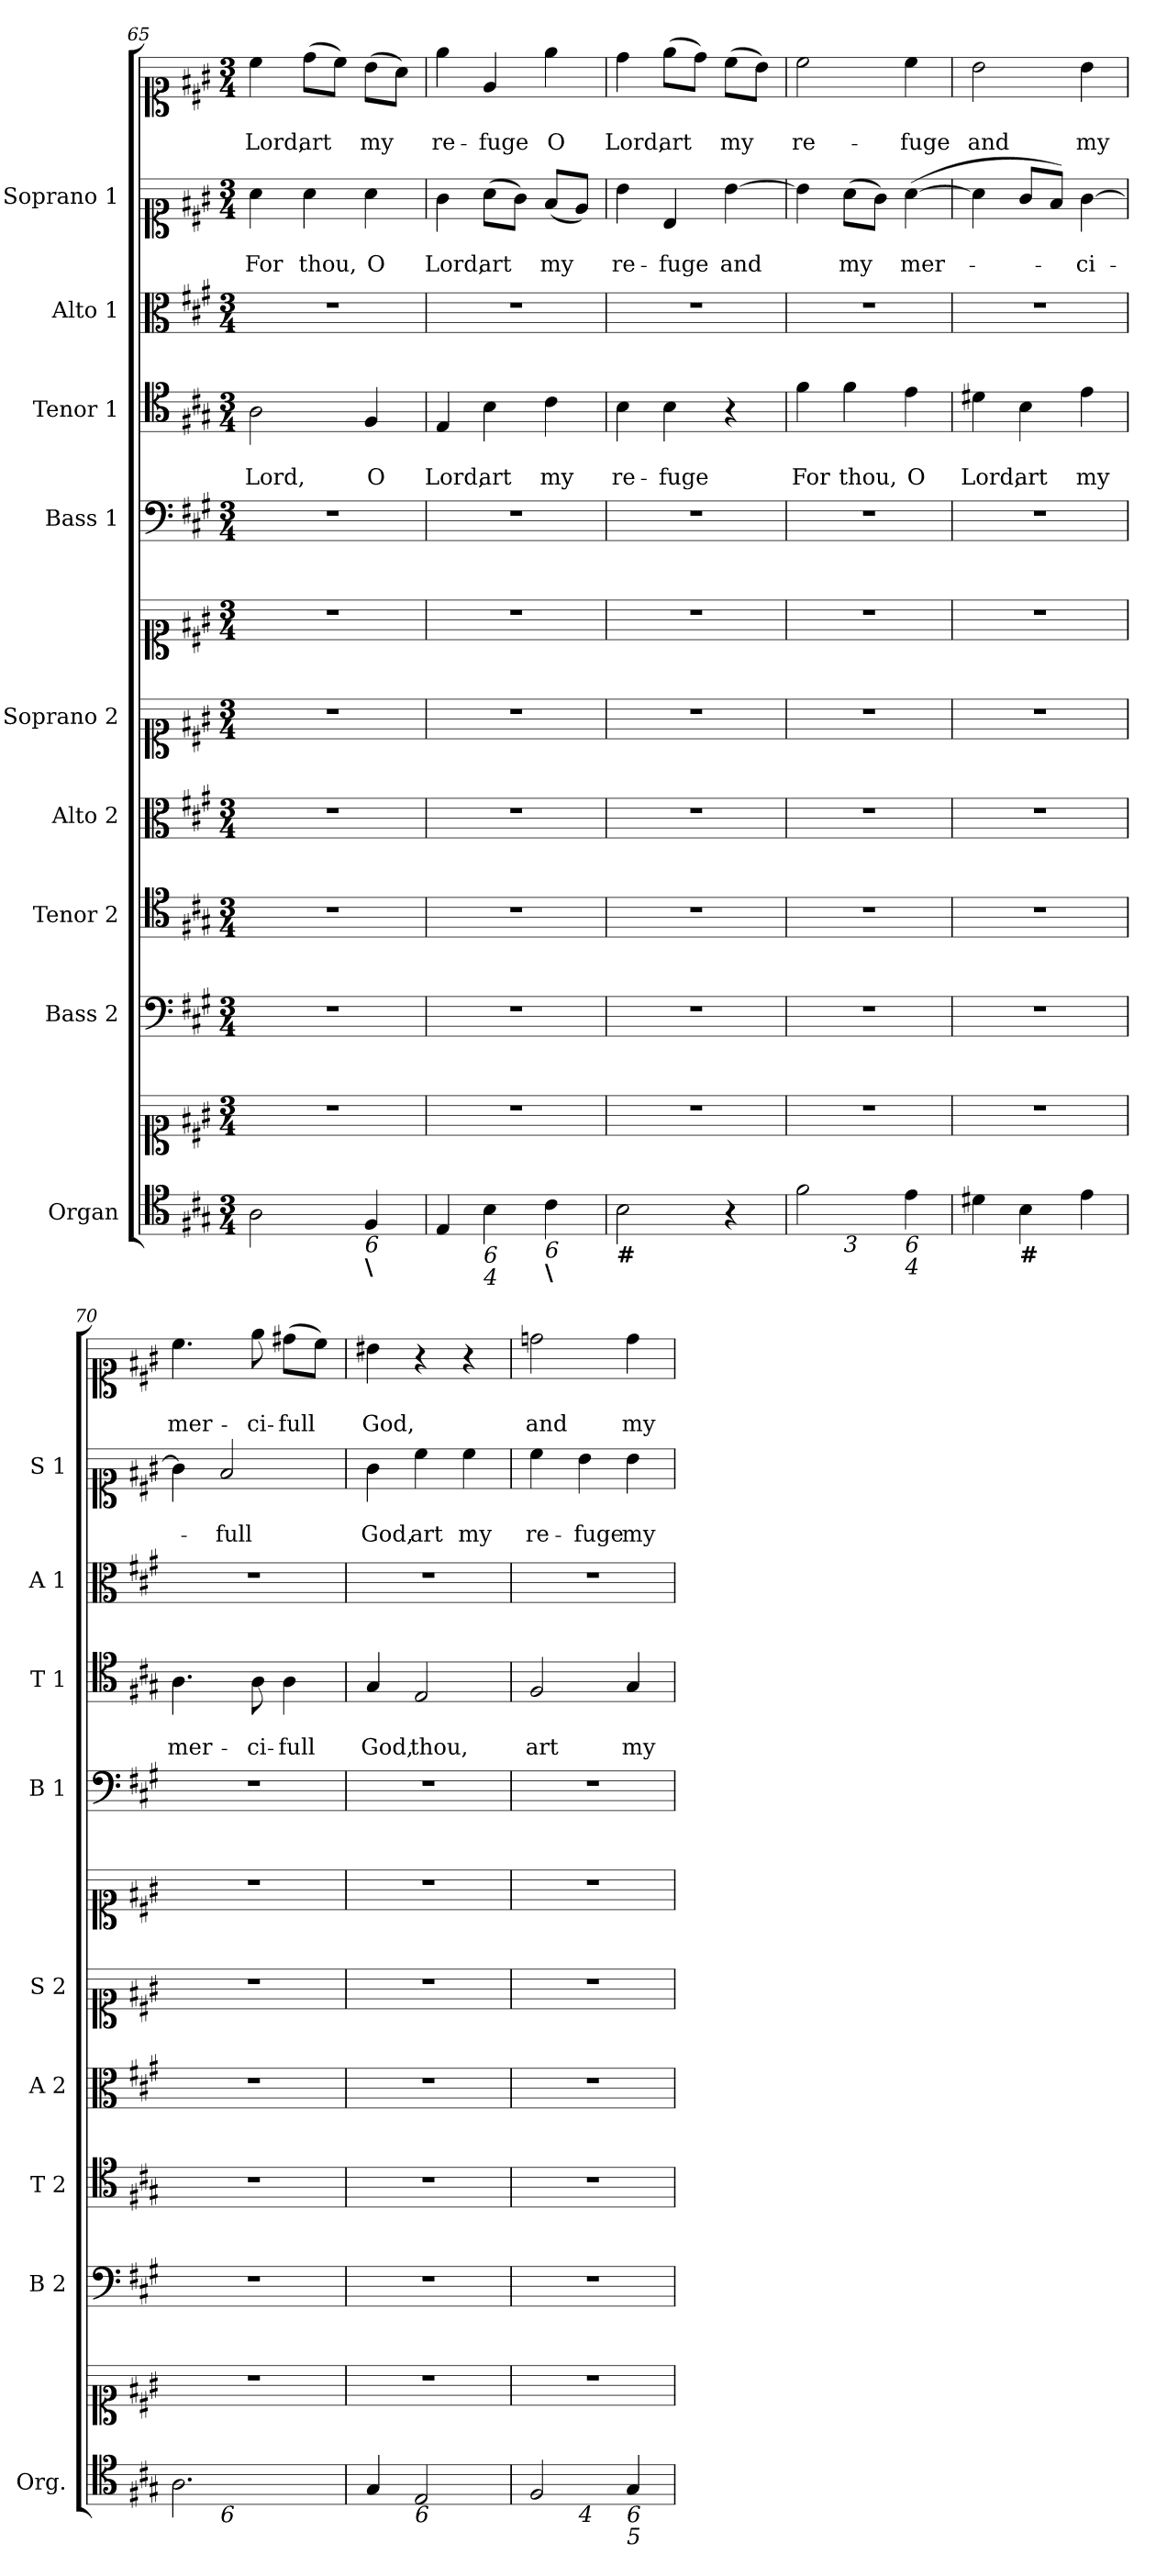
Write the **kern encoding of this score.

**kern	**kern	**kern	**kern	**kern	**kern	**kern	**kern	**kern	**text	**text	**kern	**kern	**text	**text	**kern	**text	**text
*part11	*part11	*part10	*part9	*part8	*part7	*part6	*part5	*part4	*part4	*part4	*part3	*part2	*part2	*part2	*part1	*part1	*part1
*staff12	*staff11	*staff10	*staff9	*staff8	*staff7	*staff6	*staff5	*staff4	*staff4	*staff4	*staff3	*staff2	*staff2	*staff2	*staff1	*staff1	*staff1
*I"Organ	*	*I"Bass 2	*I"Tenor 2	*I"Alto 2	*I"Soprano 2	*	*I"Bass 1	*I"Tenor 1	*	*	*I"Alto 1	*I"Soprano 1	*	*	*	*	*
*I'Org.	*	*I'B 2	*I'T 2	*I'A 2	*I'S 2	*	*I'B 1	*I'T 1	*	*	*I'A 1	*I'S 1	*	*	*	*	*
*clefC4	*clefC1	*clefF4	*clefC4	*clefC3	*clefC1	*clefC1	*clefF4	*clefC4	*	*	*clefC3	*clefC1	*	*	*clefC1	*	*
*k[f#c#g#]	*k[f#c#g#]	*k[f#c#g#]	*k[f#c#g#]	*k[f#c#g#]	*k[f#c#g#]	*k[f#c#g#]	*k[f#c#g#]	*k[f#c#g#]	*	*	*k[f#c#g#]	*k[f#c#g#]	*	*	*k[f#c#g#]	*	*
*A:	*A:	*A:	*A:	*A:	*A:	*A:	*A:	*A:	*	*	*A:	*A:	*	*	*A:	*	*
*M3/4	*M3/4	*M3/4	*M3/4	*M3/4	*M3/4	*M3/4	*M3/4	*M3/4	*	*	*M3/4	*M3/4	*	*	*M3/4	*	*
=65	=65	=65	=65	=65	=65	=65	=65	=65	=65	=65	=65	=65	=65	=65	=65	=65	=65
!	!	!	!	!	!	!	!	!	!	!LO:LY:b	!	!	!	!LO:LY:b	!	!	!LO:LY:b
2A\	2.r	2.r	2.r	2.r	2.r	2.r	2.r	2A\	.	Lord,	2.r	4a\	.	For	4cc#\	.	Lord,
!	!	!	!	!	!	!	!	!	!	!	!	!	!	!LO:LY:b	!	!	!LO:LY:b
.	.	.	.	.	.	.	.	.	.	.	.	4a\	.	thou,	(>8dd\L	.	art
.	.	.	.	.	.	.	.	.	.	.	.	.	.	.	8cc#\J)	.	.
!LO:TX:b:i:t=6	!	!	!	!	!	!	!	!	!	!	!	!	!	!	!	!	!
!LO:TX:b:B:t=\	!	!	!	!	!	!	!	!	!	!	!	!	!	!	!	!	!
!	!	!	!	!	!	!	!	!	!	!LO:LY:b	!	!	!	!LO:LY:b	!	!	!LO:LY:b
4F#/	.	.	.	.	.	.	.	4F#/	.	O	.	4a\	.	O	(>8b\L	.	my
.	.	.	.	.	.	.	.	.	.	.	.	.	.	.	8a\J)	.	.
=66	=66	=66	=66	=66	=66	=66	=66	=66	=66	=66	=66	=66	=66	=66	=66	=66	=66
!	!	!	!	!	!	!	!	!	!	!LO:LY:b	!	!	!	!LO:LY:b	!	!	!LO:LY:b
4E/	2.r	2.r	2.r	2.r	2.r	2.r	2.r	4E/	.	Lord,	2.r	4g#\	.	Lord,	4ee\	.	re-
!LO:TX:b:i:t=6	!	!	!	!	!	!	!	!	!	!	!	!	!	!	!	!	!
!LO:TX:b:i:t=4	!	!	!	!	!	!	!	!	!	!	!	!	!	!	!	!	!
!	!	!	!	!	!	!	!	!	!	!LO:LY:b	!	!	!	!LO:LY:b	!	!	!LO:LY:b
4B\	.	.	.	.	.	.	.	4B\	.	art	.	(>8a\L	.	art	4e/	.	-fuge
.	.	.	.	.	.	.	.	.	.	.	.	8g#\J)	.	.	.	.	.
!LO:TX:b:i:t=6	!	!	!	!	!	!	!	!	!	!	!	!	!	!	!	!	!
!LO:TX:b:B:t=\	!	!	!	!	!	!	!	!	!	!	!	!	!	!	!	!	!
!	!	!	!	!	!	!	!	!	!	!LO:LY:b	!	!	!	!LO:LY:b	!	!	!LO:LY:b
4c#\	.	.	.	.	.	.	.	4c#\	.	my	.	(<8f#/L	.	my	4ee\	.	O
.	.	.	.	.	.	.	.	.	.	.	.	8e/J)	.	.	.	.	.
=67	=67	=67	=67	=67	=67	=67	=67	=67	=67	=67	=67	=67	=67	=67	=67	=67	=67
!LO:TX:b:B:t=#	!	!	!	!	!	!	!	!	!	!	!	!	!	!	!	!	!
!	!	!	!	!	!	!	!	!	!	!LO:LY:b	!	!	!	!LO:LY:b	!	!	!LO:LY:b
2B\	2.r	2.r	2.r	2.r	2.r	2.r	2.r	4B\	.	re-	2.r	4b\	.	re-	4dd\	.	Lord,
!	!	!	!	!	!	!	!	!	!	!LO:LY:b	!	!	!	!LO:LY:b	!	!	!LO:LY:b
.	.	.	.	.	.	.	.	4B\	.	-fuge	.	4B/	.	-fuge	(>8ee\L	.	art
.	.	.	.	.	.	.	.	.	.	.	.	.	.	.	8dd\J)	.	.
!	!	!	!	!	!	!	!	!	!	!	!	!	!	!LO:LY:b	!	!	!LO:LY:b
4r	.	.	.	.	.	.	.	4r	.	.	.	[4b\	.	and	(>8cc#\L	.	my
.	.	.	.	.	.	.	.	.	.	.	.	.	.	.	8b\J)	.	.
!!LO:LB:g=z
=68	=68	=68	=68	=68	=68	=68	=68	=68	=68	=68	=68	=68	=68	=68	=68	=68	=68
!LO:TX:b:i:t=4	!	!	!	!	!	!	!	!	!	!	!	!	!	!	!	!	!
!	!	!	!	!	!	!	!	!	!	!LO:LY:b	!	!	!	!	!	!	!LO:LY:b
*^	*	*	*	*	*	*	*	*	*	*	*	*	*	*	*	*	*
2f#\	4ryy	2.r	2.r	2.r	2.r	2.r	2.r	2.r	4f#\	.	For	2.r	4b\]	.	.	2cc#\	.	re-
!	!LO:TX:b:i:t=3	!	!	!	!	!	!	!	!	!	!	!	!	!	!	!	!	!
!	!	!	!	!	!	!	!	!	!	!	!LO:LY:b	!	!	!	!LO:LY:b	!	!	!
.	2ryy	.	.	.	.	.	.	.	4f#\	.	thou,	.	(>8a\L	.	my	.	.	.
.	.	.	.	.	.	.	.	.	.	.	.	.	8g#\J)	.	.	.	.	.
!LO:TX:b:i:t=6	!	!	!	!	!	!	!	!	!	!	!	!	!	!	!	!	!	!
!LO:TX:b:i:t=4	!	!	!	!	!	!	!	!	!	!	!	!	!	!	!	!	!	!
!	!	!	!	!	!	!	!	!	!	!	!LO:LY:b	!	!	!	!LO:LY:b	!	!	!LO:LY:b
4e\	.	.	.	.	.	.	.	.	4e\	.	O	.	(>[4a\	.	mer-	4cc#\	.	-fuge
=69	=69	=69	=69	=69	=69	=69	=69	=69	=69	=69	=69	=69	=69	=69	=69	=69	=69	=69
!LO:TX:b:i:t=6	!	!	!	!	!	!	!	!	!	!	!	!	!	!	!	!	!	!
!LO:TX:b:i:t=5	!	!	!	!	!	!	!	!	!	!	!	!	!	!	!	!	!	!
!	!	!	!	!	!	!	!	!	!	!	!LO:LY:b	!	!	!	!	!	!	!LO:LY:b
*v	*v	*	*	*	*	*	*	*	*	*	*	*	*	*	*	*	*	*
4d#X\	2.r	2.r	2.r	2.r	2.r	2.r	2.r	4d#X\	.	Lord,	2.r	4a\]	.	.	2b\	.	and
!LO:TX:b:B:t=#	!	!	!	!	!	!	!	!	!	!	!	!	!	!	!	!	!
!	!	!	!	!	!	!	!	!	!	!LO:LY:b	!	!	!	!	!	!	!
4B\	.	.	.	.	.	.	.	4B\	.	art	.	8g#/L	.	.	.	.	.
.	.	.	.	.	.	.	.	.	.	.	.	8f#/J)	.	.	.	.	.
!	!	!	!	!	!	!	!	!	!	!LO:LY:b	!	!	!	!LO:LY:b	!	!	!LO:LY:b
4e\	.	.	.	.	.	.	.	4e\	.	my	.	[4g#\	.	-ci-	4b\	.	my
=70	=70	=70	=70	=70	=70	=70	=70	=70	=70	=70	=70	=70	=70	=70	=70	=70	=70
!LO:TX:b:i:t=7	!	!	!	!	!	!	!	!	!	!	!	!	!	!	!	!	!
!	!	!	!	!	!	!	!	!	!	!LO:LY:b	!	!	!	!	!	!	!LO:LY:b
*^	*	*	*	*	*	*	*	*	*	*	*	*	*	*	*	*	*
2.A\	4ryy	2.r	2.r	2.r	2.r	2.r	2.r	2.r	4.A\	.	mer-	2.r	4g#\]	.	.	4.cc#\	.	mer-
!	!LO:TX:b:i:t=6	!	!	!	!	!	!	!	!	!	!	!	!	!	!	!	!	!
!	!	!	!	!	!	!	!	!	!	!	!	!	!	!	!LO:LY:b	!	!	!
.	2ryy	.	.	.	.	.	.	.	.	.	.	.	2f#/	.	-full	.	.	.
!	!	!	!	!	!	!	!	!	!	!	!LO:LY:b	!	!	!	!	!	!	!LO:LY:b
.	.	.	.	.	.	.	.	.	8A\	.	-ci-	.	.	.	.	8ee\	.	-ci-
!	!	!	!	!	!	!	!	!	!	!	!LO:LY:b	!	!	!	!	!	!	!LO:LY:b
.	.	.	.	.	.	.	.	.	4A\	.	-full	.	.	.	.	(>8dd#X\L	.	-full
.	.	.	.	.	.	.	.	.	.	.	.	.	.	.	.	8cc#\J)	.	.
=71	=71	=71	=71	=71	=71	=71	=71	=71	=71	=71	=71	=71	=71	=71	=71	=71	=71	=71
!LO:TX:b:B:t=#	!	!	!	!	!	!	!	!	!	!	!	!	!	!	!	!	!	!
!	!	!	!	!	!	!	!	!	!	!	!LO:LY:b	!	!	!	!LO:LY:b	!	!	!LO:LY:b
*v	*v	*	*	*	*	*	*	*	*	*	*	*	*	*	*	*	*	*
4G#/	2.r	2.r	2.r	2.r	2.r	2.r	2.r	4G#/	.	God,	2.r	4g#\	.	God,	4b#X\	.	God,
!LO:TX:b:i:t=6	!	!	!	!	!	!	!	!	!	!	!	!	!	!	!	!	!
!	!	!	!	!	!	!	!	!	!	!LO:LY:b	!	!	!	!LO:LY:b	!	!	!
2E/	.	.	.	.	.	.	.	2E/	.	thou,	.	4cc#\	.	art	4r	.	.
!	!	!	!	!	!	!	!	!	!	!	!	!	!	!LO:LY:b	!	!	!
.	.	.	.	.	.	.	.	.	.	.	.	4cc#\	.	my	4r	.	.
=72	=72	=72	=72	=72	=72	=72	=72	=72	=72	=72	=72	=72	=72	=72	=72	=72	=72
!LO:TX:b:i:t=6	!	!	!	!	!	!	!	!	!	!	!	!	!	!	!	!	!
!LO:TX:b:i:t=5	!	!	!	!	!	!	!	!	!	!	!	!	!	!	!	!	!
!	!	!	!	!	!	!	!	!	!	!LO:LY:b	!	!	!	!LO:LY:b	!	!	!LO:LY:b
*^	*	*	*	*	*	*	*	*	*	*	*	*	*	*	*	*	*
2F#/	4ryy	2.r	2.r	2.r	2.r	2.r	2.r	2.r	2F#/	.	art	2.r	4cc#\	.	re-	2ddn\	.	and
!	!LO:TX:b:i:t=4	!	!	!	!	!	!	!	!	!	!	!	!	!	!	!	!	!
!	!	!	!	!	!	!	!	!	!	!	!	!	!	!	!LO:LY:b	!	!	!
.	2ryy	.	.	.	.	.	.	.	.	.	.	.	4b\	.	-fuge	.	.	.
!LO:TX:b:i:t=6	!	!	!	!	!	!	!	!	!	!	!	!	!	!	!	!	!	!
!LO:TX:b:i:t=5	!	!	!	!	!	!	!	!	!	!	!	!	!	!	!	!	!	!
!	!	!	!	!	!	!	!	!	!	!	!LO:LY:b	!	!	!	!LO:LY:b	!	!	!LO:LY:b
4G#/	.	.	.	.	.	.	.	.	4G#/	.	my	.	4b\	.	my	4dd\	.	my
*v	*v	*	*	*	*	*	*	*	*	*	*	*	*	*	*	*	*	*
=	=	=	=	=	=	=	=	=	=	=	=	=	=	=	=	=	=
*-	*-	*-	*-	*-	*-	*-	*-	*-	*-	*-	*-	*-	*-	*-	*-	*-	*-
